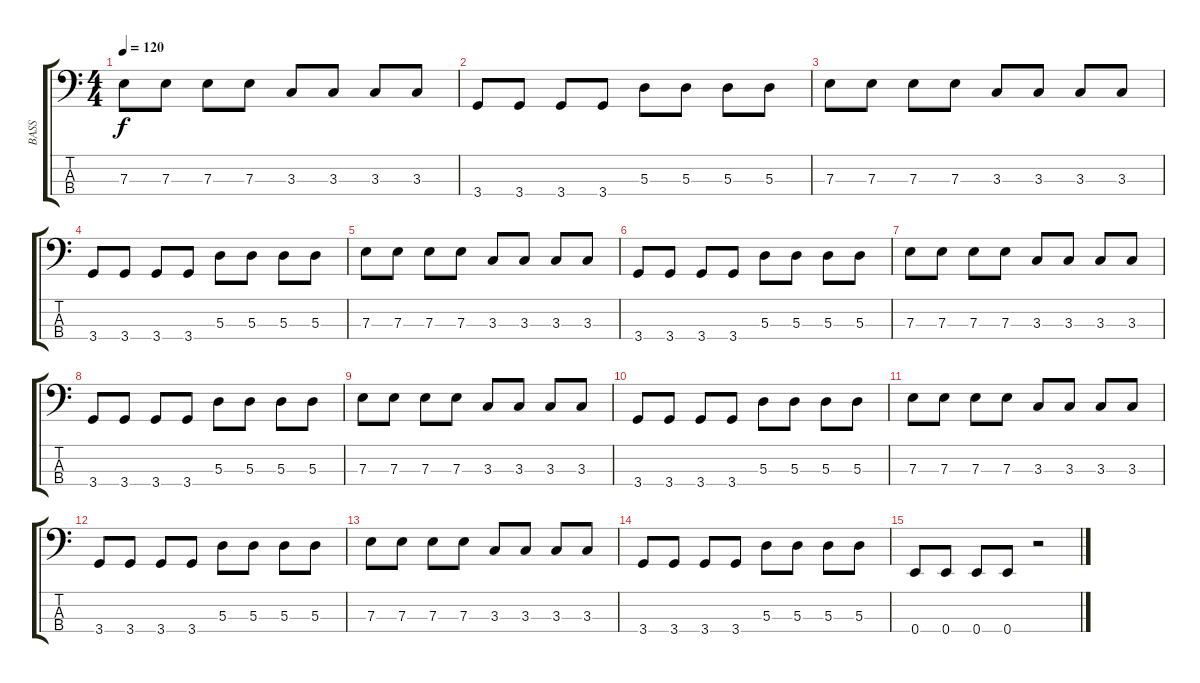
\track ("BASS" "BASS") {instrument electricbassfinger}
\staff {score tabs}
\tuning (G2 D2 A1 E1) {hide}
\ts (4 4)
\tempo 120
\clef f4
\ks c
7.3.8{dy f} 7.3.8 7.3.8 7.3.8 3.3.8 3.3.8 3.3.8 3.3.8 |
3.4.8 3.4.8 3.4.8 3.4.8 5.3.8 5.3.8 5.3.8 5.3.8 |
7.3.8 7.3.8 7.3.8 7.3.8 3.3.8 3.3.8 3.3.8 3.3.8 |
3.4.8 3.4.8 3.4.8 3.4.8 5.3.8 5.3.8 5.3.8 5.3.8 |
7.3.8 7.3.8 7.3.8 7.3.8 3.3.8 3.3.8 3.3.8 3.3.8 |
3.4.8 3.4.8 3.4.8 3.4.8 5.3.8 5.3.8 5.3.8 5.3.8 |
7.3.8 7.3.8 7.3.8 7.3.8 3.3.8 3.3.8 3.3.8 3.3.8 |
3.4.8 3.4.8 3.4.8 3.4.8 5.3.8 5.3.8 5.3.8 5.3.8 |
7.3.8 7.3.8 7.3.8 7.3.8 3.3.8 3.3.8 3.3.8 3.3.8 |
\section ("" "")
3.4.8 3.4.8 3.4.8 3.4.8 5.3.8 5.3.8 5.3.8 5.3.8 |
7.3.8 7.3.8 7.3.8 7.3.8 3.3.8 3.3.8 3.3.8 3.3.8 |
3.4.8 3.4.8 3.4.8 3.4.8 5.3.8 5.3.8 5.3.8 5.3.8 |
7.3.8 7.3.8 7.3.8 7.3.8 3.3.8 3.3.8 3.3.8 3.3.8 |
3.4.8 3.4.8 3.4.8 3.4.8 5.3.8 5.3.8 5.3.8 5.3.8 |
0.4.8 0.4.8 0.4.8 0.4.8 r.2
